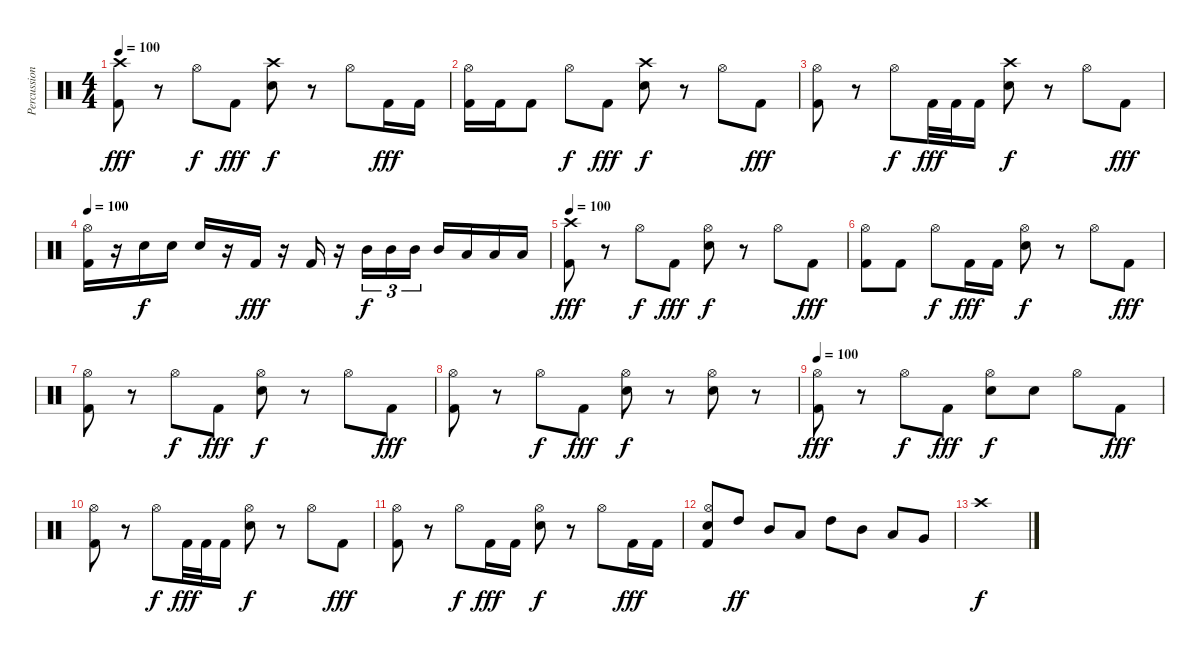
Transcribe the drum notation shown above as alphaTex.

\track ("Percussion" "Percussion") {instrument percussion}
\staff {score}
\articulation defaults
\ts (4 4)
\tempo 100
\clef neutral
\ks c
("Crash high (hit)" "Kick (hit) 2").8{dy fff} r.8 "Hi-Hat (open)".8{dy f} "Kick (hit) 2".8{dy fff} ("Crash high (hit)" "Electric Snare (hit)").8{dy f} r.8 "Hi-Hat (open)".8 "Kick (hit) 2".16{dy fff} "Kick (hit) 2".16 |
("Hi-Hat (open)" "Kick (hit) 2").16 "Kick (hit) 2".16 "Kick (hit) 2".8 "Hi-Hat (open)".8{dy f} "Kick (hit) 2".8{dy fff} ("Crash high (hit)" "Electric Snare (hit)").8{dy f} r.8 "Hi-Hat (open)".8 "Kick (hit) 2".8{dy fff} |
("Hi-Hat (open)" "Kick (hit) 2").8 r.8 "Hi-Hat (open)".8{dy f} "Kick (hit) 2".32{dy fff} "Kick (hit) 2".32 "Kick (hit) 2".16 ("Crash high (hit)" "Electric Snare (hit)").8{dy f} r.8 "Hi-Hat (open)".8 "Kick (hit) 2".8{dy fff} |
\tempo 100
("Hi-Hat (open)" "Kick (hit) 2").16 r.16 "Electric Snare (hit)".16{dy f} "Electric Snare (hit)".16 "Electric Snare (hit)".16 r.16 "Kick (hit) 2".16{dy fff} r.16 "Kick (hit) 2".16 r.16 "Mid Tom (hit)".16{tu (3 2) dy f} "Mid Tom (hit)".16{tu (3 2)} "Mid Tom (hit)".16{tu (3 2)} "Mid Tom (hit)".16 "Low Tom (hit)".16 "Low Tom (hit)".16 "Low Tom (hit)".16 |
\tempo 100
("Crash high (hit)" "Kick (hit) 2").8{dy fff} r.8 "Hi-Hat (open)".8{dy f} "Kick (hit) 2".8{dy fff} ("Hi-Hat (open)" "Electric Snare (hit)").8{dy f} r.8 "Hi-Hat (open)".8 "Kick (hit) 2".8{dy fff} |
("Hi-Hat (open)" "Kick (hit) 2").8 "Kick (hit) 2".8 "Hi-Hat (open)".8{dy f} "Kick (hit) 2".16{dy fff} "Kick (hit) 2".16 ("Hi-Hat (open)" "Electric Snare (hit)").8{dy f} r.8 "Hi-Hat (open)".8 "Kick (hit) 2".8{dy fff} |
("Hi-Hat (open)" "Kick (hit) 2").8 r.8 "Hi-Hat (open)".8{dy f} "Kick (hit) 2".8{dy fff} ("Hi-Hat (open)" "Electric Snare (hit)").8{dy f} r.8 "Hi-Hat (open)".8 "Kick (hit) 2".8{dy fff} |
("Hi-Hat (open)" "Kick (hit) 2").8 r.8 "Hi-Hat (open)".8{dy f} "Kick (hit) 2".8{dy fff} ("Hi-Hat (open)" "Electric Snare (hit)").8{dy f} r.8 ("Hi-Hat (open)" "Electric Snare (hit)").8 r.8 |
\tempo 100
("Hi-Hat (open)" "Kick (hit) 2").8{dy fff} r.8 "Hi-Hat (open)".8{dy f} "Kick (hit) 2".8{dy fff} ("Hi-Hat (open)" "Electric Snare (hit)").8{dy f} "Electric Snare (hit)".8 "Hi-Hat (open)".8 "Kick (hit) 2".8{dy fff} |
("Hi-Hat (open)" "Kick (hit) 2").8 r.8 "Hi-Hat (open)".8{dy f} "Kick (hit) 2".32{dy fff} "Kick (hit) 2".32 "Kick (hit) 2".16 ("Hi-Hat (open)" "Electric Snare (hit)").8{dy f} r.8 "Hi-Hat (open)".8 "Kick (hit) 2".8{dy fff} |
("Hi-Hat (open)" "Kick (hit) 2").8 r.8 "Hi-Hat (open)".8{dy f} "Kick (hit) 2".16{dy fff} "Kick (hit) 2".16 ("Hi-Hat (open)" "Electric Snare (hit)").8{dy f} r.8 "Hi-Hat (open)".8 "Kick (hit) 2".16{dy fff} "Kick (hit) 2".16 |
("Hi-Hat (open)" "Electric Snare (hit)" "Kick (hit) 2").8 "High Tom (hit)".8{dy ff} "Mid Tom (hit)".8 "Low Tom (hit)".8 "High Tom (hit)".8 "Mid Tom (hit)".8 "Low Tom (hit)".8 "Very Low Tom (hit)".8 |
"Crash high (hit)".1{dy f}
